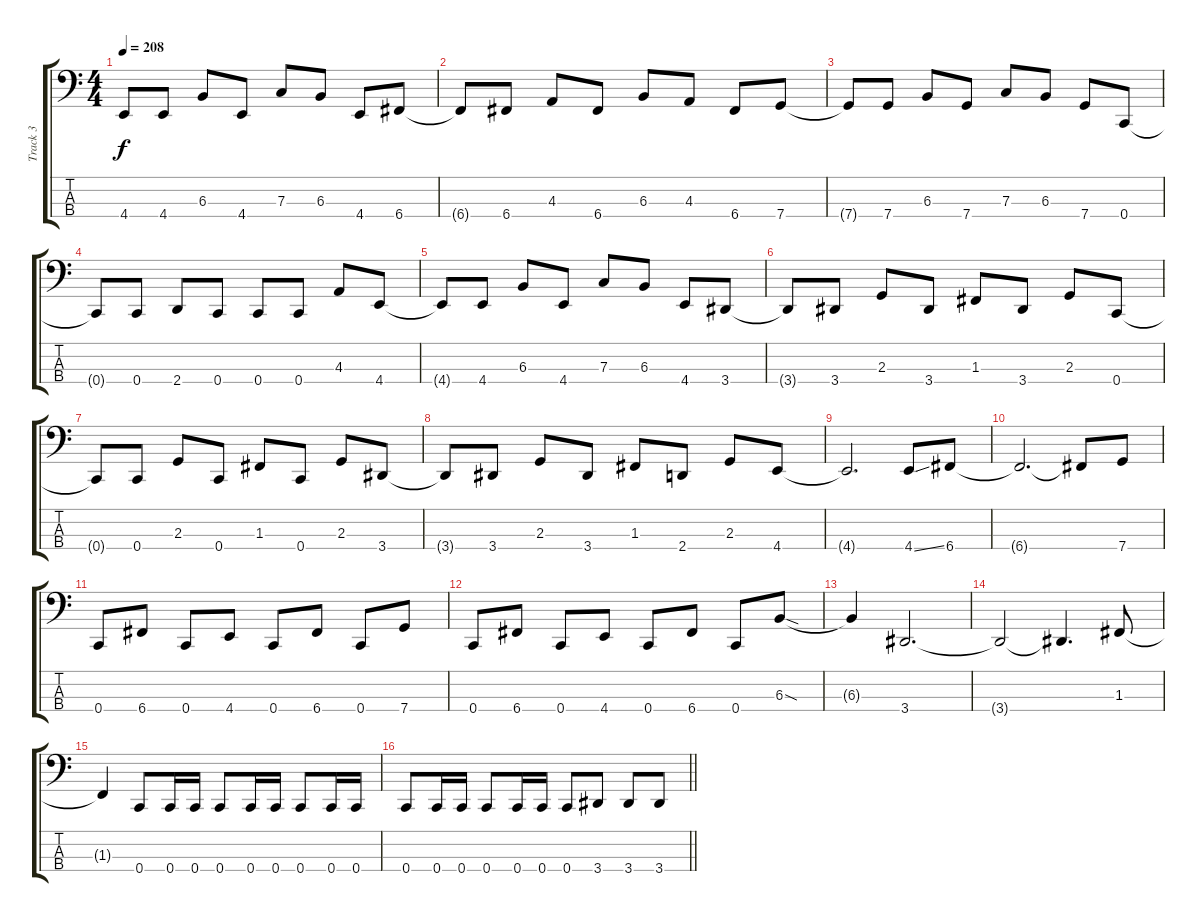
\track ("Track 3" "Track 3") {instrument electricbassfinger}
\staff {score tabs}
\tuning (Eb2 Bb1 F1 C1) {hide}
\ts (4 4)
\tempo 208
\clef f4
\ks c
4.4{t}.8{dy f} 4.4.8 6.3.8 4.4.8 7.3.8 6.3.8 4.4.8 6.4.8 |
6.4{t}.8 6.4.8 4.3.8 6.4.8 6.3.8 4.3.8 6.4.8 7.4.8 |
7.4{t}.8 7.4.8 6.3.8 7.4.8 7.3.8 6.3.8 7.4.8 0.4.8 |
0.4{t}.8 0.4.8 2.4.8 0.4.8 0.4.8 0.4.8 4.3.8 4.4.8 |
4.4{t}.8 4.4.8 6.3.8 4.4.8 7.3.8 6.3.8 4.4.8 3.4.8 |
3.4{t}.8 3.4.8 2.3.8 3.4.8 1.3.8 3.4.8 2.3.8 0.4.8 |
0.4{t}.8 0.4.8 2.3.8 0.4.8 1.3.8 0.4.8 2.3.8 3.4.8 |
3.4{t}.8 3.4.8 2.3.8 3.4.8 1.3.8 2.4.8 2.3.8 4.4.8 |
4.4{t}.2{d} 4.4{ss}.8 6.4.8 |
6.4{t}.2{d} 6.4{t}.8 7.4.8 |
0.4.8 6.4.8 0.4.8 4.4.8 0.4.8 6.4.8 0.4.8 7.4.8 |
0.4.8 6.4.8 0.4.8 4.4.8 0.4.8 6.4.8 0.4.8 6.3{sod}.8 |
6.3{t}.4 3.4.2{d} |
3.4{t}.2 3.4{t}.4{d} 1.3.8 |
1.3{t}.4 0.4.8 0.4.16 0.4.16 0.4.8 0.4.16 0.4.16 0.4.8 0.4.16 0.4.16 |
\barLineRight lightlight
0.4.8 0.4.16 0.4.16 0.4.8 0.4.16 0.4.16 0.4.8 3.4.8 3.4.8 3.4.8
